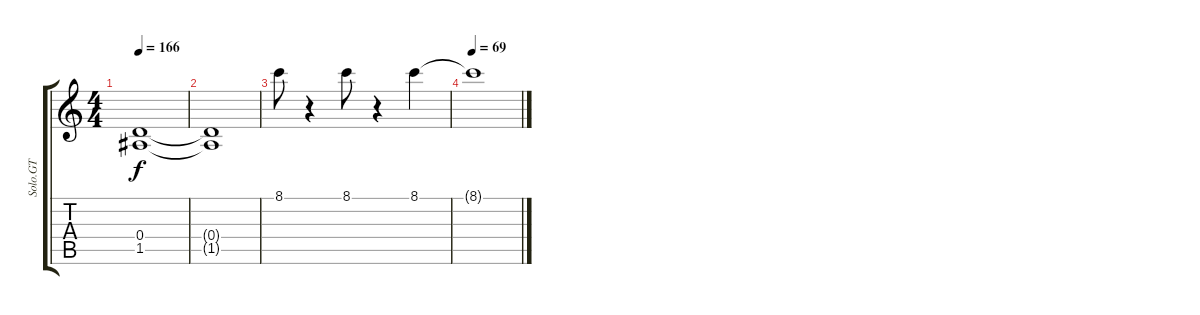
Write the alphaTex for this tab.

\track ("Solo.GT" "Solo.GT") {instrument overdrivenguitar}
\staff {score tabs}
\tuning (E4 B3 G3 D3 A2 E2) {hide}
\ts (4 4)
\tempo 166
\clef g2
\ks c
(0.4 1.5).1{dy f} |
(0.4{t} 1.5{t}).1 |
8.1.8 r.4 8.1.8 r.4 8.1.4 |
\tempo 69
8.1{t}.1
